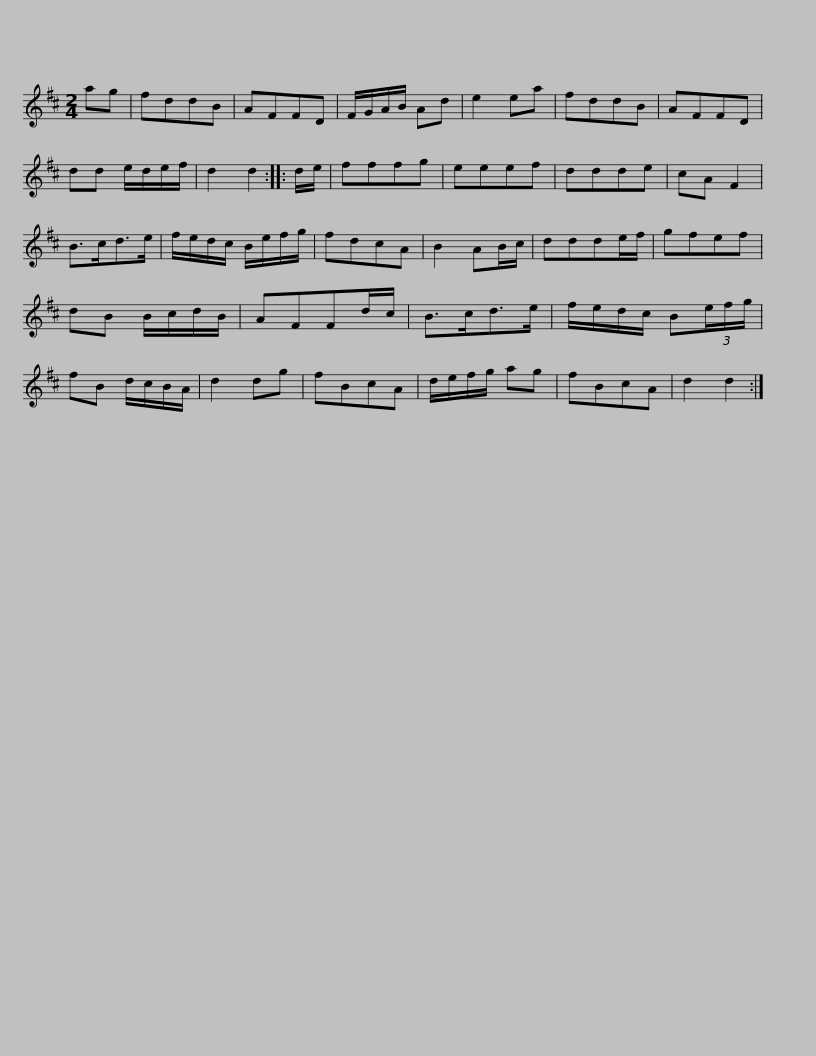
X:1
L:1/8
M:2/4
I:linebreak $
K:D
V:1 treble
V:1
 ag | fddB | AFFD | F/G/A/B/ Ad | e2 ea | %5
 fddB | AFFD | dd e/d/e/f/ | d2 d2 :: d/e/ | %10
 fffg |$ eeef | ddde | cA F2 | B>cd>e | %15
 f/e/d/c/ B/e/f/g/ | fdcA | B2 AB/c/ | ddde/f/ | gfef |$ %20
 dB B/c/d/B/ | AFFd/c/ | B>cd>e | f/e/d/c/ B(3e/f/g/ | fB d/c/B/A/ | %25
 d2 dg | fBcA | d/e/f/g/ ag | fBcA |$ d2 d2 :| %30
